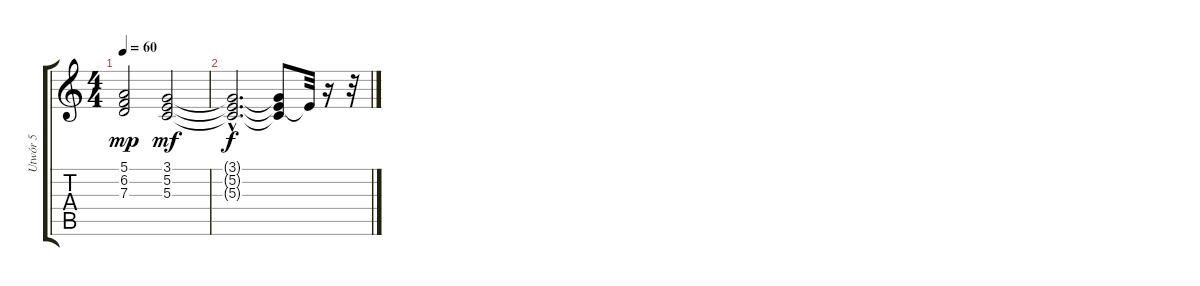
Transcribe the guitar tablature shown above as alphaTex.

\track ("Utwór 5" "Utwór 5") {instrument brightacousticpiano}
\staff {score tabs}
\tuning (E4 B3 G3 D3 A2 E2) {hide}
\ts (4 4)
\tempo 60
\clef g2
\ks c
(5.1 6.2 7.3).2{dy mp} (3.1 5.2 5.3).2{dy mf} |
(3.1{hac t} 5.2{hac t} 5.3{hac t}).2{d dy f} (3.1{t} 5.2{t} 5.3{t}).8 5.2{t}.32 r.16 r.32
